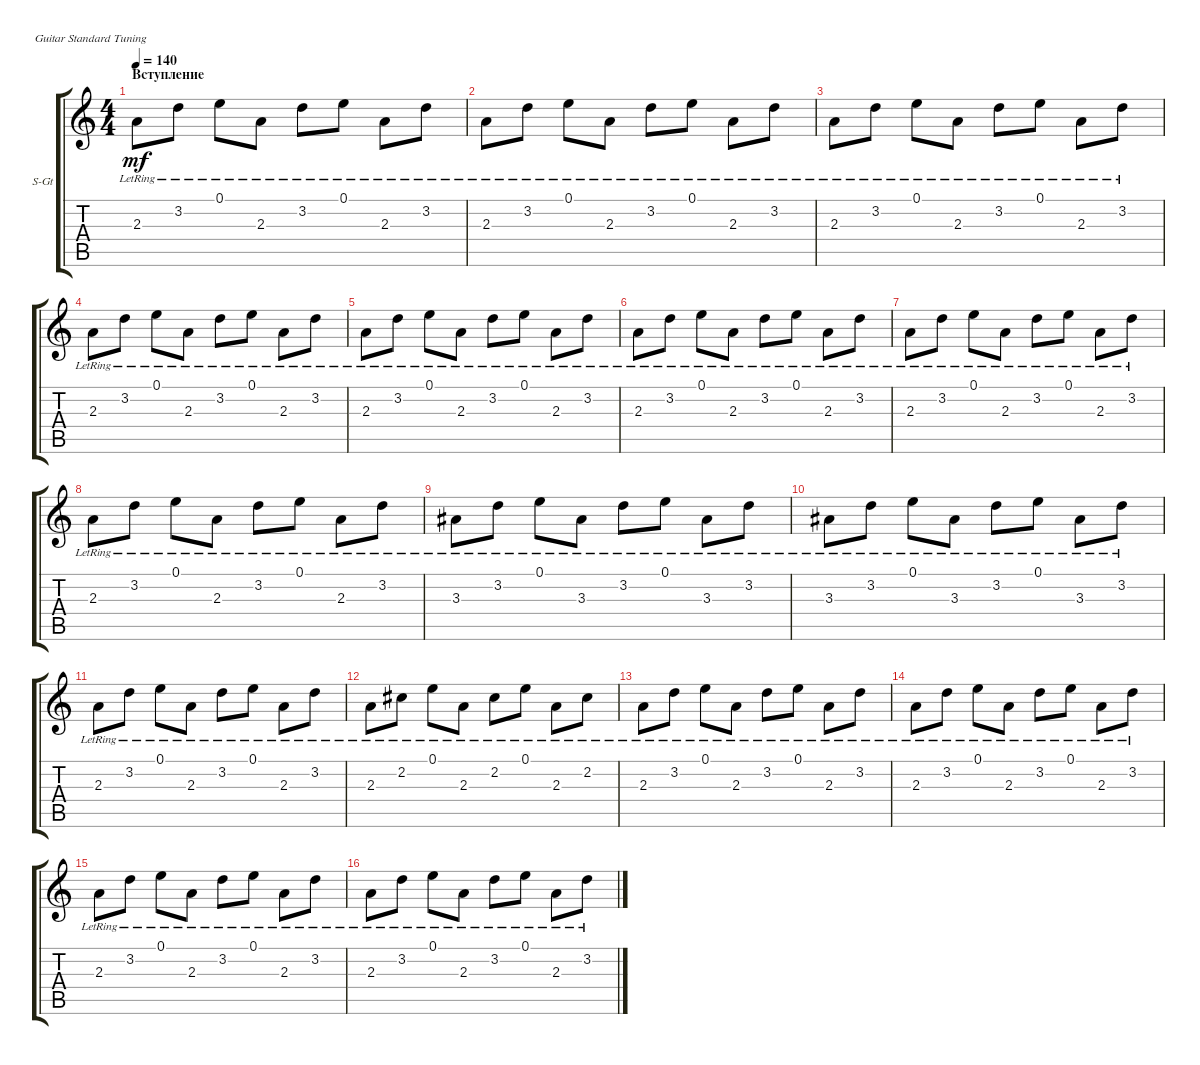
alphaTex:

\defaultSystemsLayout 4
\bracketExtendMode groupsimilarinstruments
\firstSystemTrackNameOrientation horizontal
\otherSystemsTrackNameOrientation horizontal
\track ("Гитара" "S-Gt") {instrument acousticguitarsteel}
\staff {score tabs}
\tuning (E4 B3 G3 D3 A2 E2)
\ts (4 4)
\section ("" "Вступление")
\tempo 140
\clef g2
\ks c
2.3{lr}.8{dy mf instrument acousticguitarsteel} 3.2{lr}.8 0.1{lr}.8 2.3{lr}.8 3.2{lr}.8 0.1{lr}.8 2.3{lr}.8 3.2{lr}.8 |
2.3{lr}.8 3.2{lr}.8 0.1{lr}.8 2.3{lr}.8 3.2{lr}.8 0.1{lr}.8 2.3{lr}.8 3.2{lr}.8 |
2.3{lr}.8 3.2{lr}.8 0.1{lr}.8 2.3{lr}.8 3.2{lr}.8 0.1{lr}.8 2.3{lr}.8 3.2{lr}.8 |
2.3{lr}.8 3.2{lr}.8 0.1{lr}.8 2.3{lr}.8 3.2{lr}.8 0.1{lr}.8 2.3{lr}.8 3.2{lr}.8 |
2.3{lr}.8 3.2{lr}.8 0.1{lr}.8 2.3{lr}.8 3.2{lr}.8 0.1{lr}.8 2.3{lr}.8 3.2{lr}.8 |
2.3{lr}.8 3.2{lr}.8 0.1{lr}.8 2.3{lr}.8 3.2{lr}.8 0.1{lr}.8 2.3{lr}.8 3.2{lr}.8 |
2.3{lr}.8 3.2{lr}.8 0.1{lr}.8 2.3{lr}.8 3.2{lr}.8 0.1{lr}.8 2.3{lr}.8 3.2{lr}.8 |
2.3{lr}.8 3.2{lr}.8 0.1{lr}.8 2.3{lr}.8 3.2{lr}.8 0.1{lr}.8 2.3{lr}.8 3.2{lr}.8 |
3.3{lr}.8 3.2{lr}.8 0.1{lr}.8 3.3{lr}.8 3.2{lr}.8 0.1{lr}.8 3.3{lr}.8 3.2{lr}.8 |
3.3{lr}.8 3.2{lr}.8 0.1{lr}.8 3.3{lr}.8 3.2{lr}.8 0.1{lr}.8 3.3{lr}.8 3.2{lr}.8 |
2.3{lr}.8 3.2{lr}.8 0.1{lr}.8 2.3{lr}.8 3.2{lr}.8 0.1{lr}.8 2.3{lr}.8 3.2{lr}.8 |
2.3{lr}.8 2.2{lr}.8 0.1{lr}.8 2.3{lr}.8 2.2{lr}.8 0.1{lr}.8 2.3{lr}.8 2.2{lr}.8 |
2.3{lr}.8 3.2{lr}.8 0.1{lr}.8 2.3{lr}.8 3.2{lr}.8 0.1{lr}.8 2.3{lr}.8 3.2{lr}.8 |
2.3{lr}.8 3.2{lr}.8 0.1{lr}.8 2.3{lr}.8 3.2{lr}.8 0.1{lr}.8 2.3{lr}.8 3.2{lr}.8 |
2.3{lr}.8 3.2{lr}.8 0.1{lr}.8 2.3{lr}.8 3.2{lr}.8 0.1{lr}.8 2.3{lr}.8 3.2{lr}.8 |
2.3{lr}.8 3.2{lr}.8 0.1{lr}.8 2.3{lr}.8 3.2{lr}.8 0.1{lr}.8 2.3{lr}.8 3.2{lr}.8
